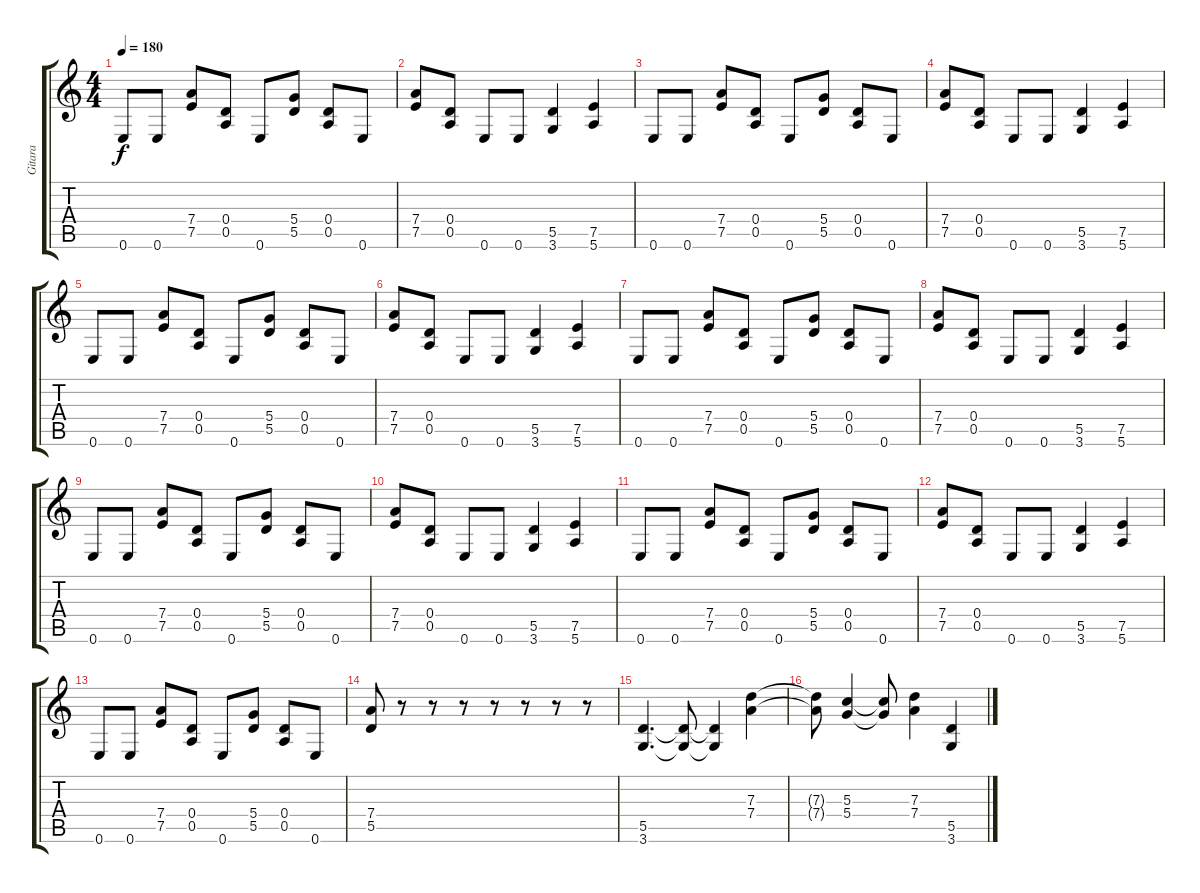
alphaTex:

\track ("Gitara" "Gitara") {instrument overdrivenguitar}
\staff {score tabs}
\tuning (E4 B3 G3 D3 A2 E2) {hide}
\ts (4 4)
\tempo 180
\clef g2
\ks c
0.6.8{dy f} 0.6.8 (7.4 7.5).8 (0.4 0.5).8 0.6.8 (5.4 5.5).8 (0.4 0.5).8 0.6.8 |
(7.4 7.5).8 (0.4 0.5).8 0.6.8 0.6.8 (5.5 3.6).4 (7.5 5.6).4 |
0.6.8 0.6.8 (7.4 7.5).8 (0.4 0.5).8 0.6.8 (5.4 5.5).8 (0.4 0.5).8 0.6.8 |
(7.4 7.5).8 (0.4 0.5).8 0.6.8 0.6.8 (5.5 3.6).4 (7.5 5.6).4 |
0.6.8 0.6.8 (7.4 7.5).8 (0.4 0.5).8 0.6.8 (5.4 5.5).8 (0.4 0.5).8 0.6.8 |
(7.4 7.5).8 (0.4 0.5).8 0.6.8 0.6.8 (5.5 3.6).4 (7.5 5.6).4 |
0.6.8 0.6.8 (7.4 7.5).8 (0.4 0.5).8 0.6.8 (5.4 5.5).8 (0.4 0.5).8 0.6.8 |
(7.4 7.5).8 (0.4 0.5).8 0.6.8 0.6.8 (5.5 3.6).4 (7.5 5.6).4 |
0.6.8 0.6.8 (7.4 7.5).8 (0.4 0.5).8 0.6.8 (5.4 5.5).8 (0.4 0.5).8 0.6.8 |
(7.4 7.5).8 (0.4 0.5).8 0.6.8 0.6.8 (5.5 3.6).4 (7.5 5.6).4 |
0.6.8 0.6.8 (7.4 7.5).8 (0.4 0.5).8 0.6.8 (5.4 5.5).8 (0.4 0.5).8 0.6.8 |
(7.4 7.5).8 (0.4 0.5).8 0.6.8 0.6.8 (5.5 3.6).4 (7.5 5.6).4 |
0.6.8 0.6.8 (7.4 7.5).8 (0.4 0.5).8 0.6.8 (5.4 5.5).8 (0.4 0.5).8 0.6.8 |
(7.4 5.5).8 r.8 r.8 r.8 r.8 r.8 r.8 r.8 |
(5.5 3.6).4{d} (5.5{t} 3.6{t}).8 (5.5{t} 3.6{t}).4 (7.3 7.4).4 |
(7.3{t} 7.4{t}).8 (5.3 5.4).4 (5.3{t} 5.4{t}).8 (7.3 7.4).4 (5.5 3.6).4
